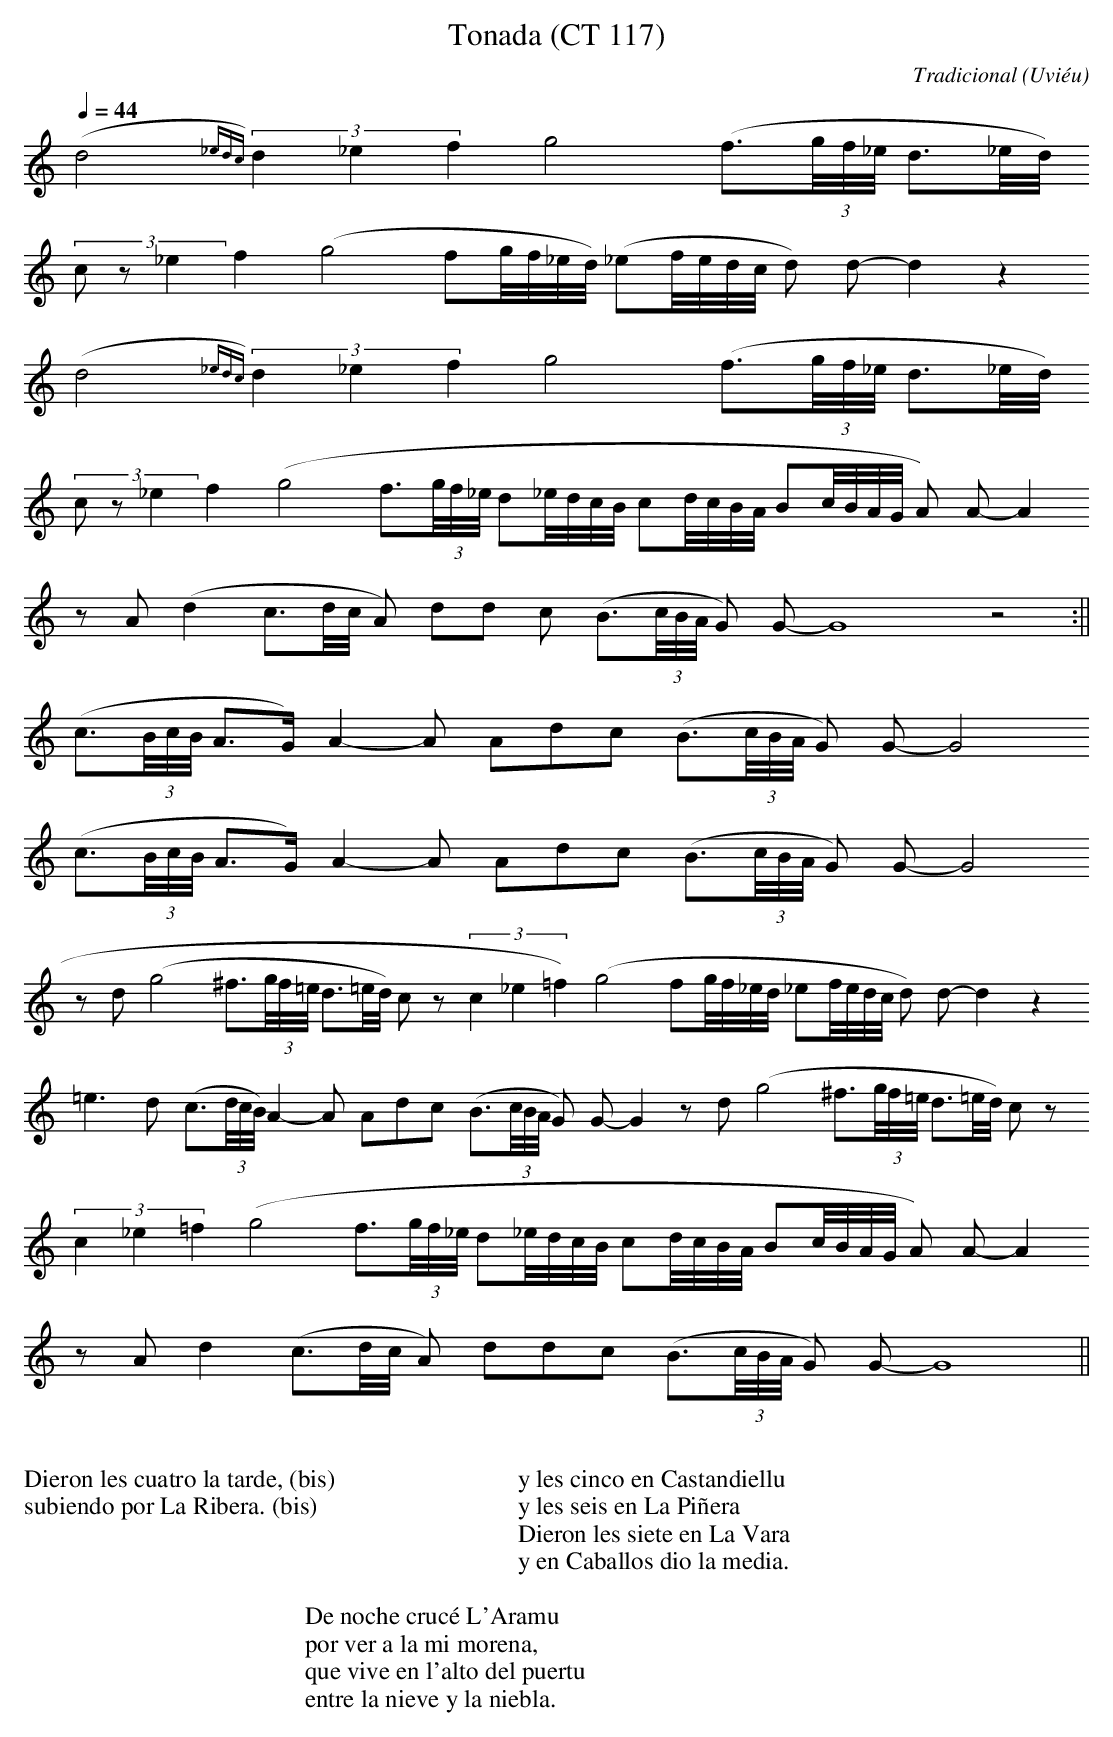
X:1
T:Tonada (CT 117)
C:Tradicional
O:Uviéu
M:Llibre
L:1/8
Q:1/4=44
W:Dieron les cuatro la tarde, (bis)
W:subiendo por La Ribera. (bis)
W:
W:y les cinco en Castandiellu
W:y les seis en La Piñera
W:Dieron les siete en La Vara
W:y en Caballos dio la media.
W:
W:De noche crucé L'Aramu
W:por ver a la mi morena,
W:que vive en l'alto del puertu
W:entre la nieve y la niebla.
K:C
(d4{_edc})(3d2_e2f2 g4 (f3/2(3g/4f/4_e/4 d3/2_e/4d/4)
(3cz_e2f2 (g4 fg/4f/4_e/4d/4) (_ef/4e/4d/4c/4 d) d-d2 z2
(d4{_edc})(3d2_e2f2 g4 (f3/2(3g/4f/4_e/4 d3/2_e/4d/4)
(3cz_e2f2 (g4 f3/2(3g/4f/4_e/4 d_e/4d/4c/4B/4 cd/4c/4B/4A/4 Bc/4B/4A/4G/4 A) A-A2
zA (d2 c3/2d/4c/4 A) dd c (B3/2(3c/4B/4A/4 G) G-G8 z4 :||
(c3/2(3B/4c/4B/4 A>G) A2-A Adc (B3/2(3c/4B/4A/4 G) G-G4
(c3/2(3B/4c/4B/4 A>G) A2-A Adc (B3/2(3c/4B/4A/4 G) G-G4
zd (g4 ^f3/2(3g/4f/4=e/4 d3/2=e/4d/4) cz (3c2_e2=f2) (g4 fg/4f/4_e/4d/4 _ef/4e/4d/4c/4 d) d-d2 z2
=e3 d (c3/2(3d/4c/4B/4) A2-A Adc (B3/2(3c/4B/4A/4 G) G-G2 zd (g4 ^f3/2(3g/4f/4=e/4 d3/2=e/4d/4) cz
(3c2_e2=f2 (g4 f3/2(3g/4f/4_e/4 d_e/4d/4c/4B/4 cd/4c/4B/4A/4 Bc/4B/4A/4G/4 A) A-A2
zA d2 (c3/2d/4c/4 A) ddc (B3/2(3c/4B/4A/4 G) G-G8 ||
